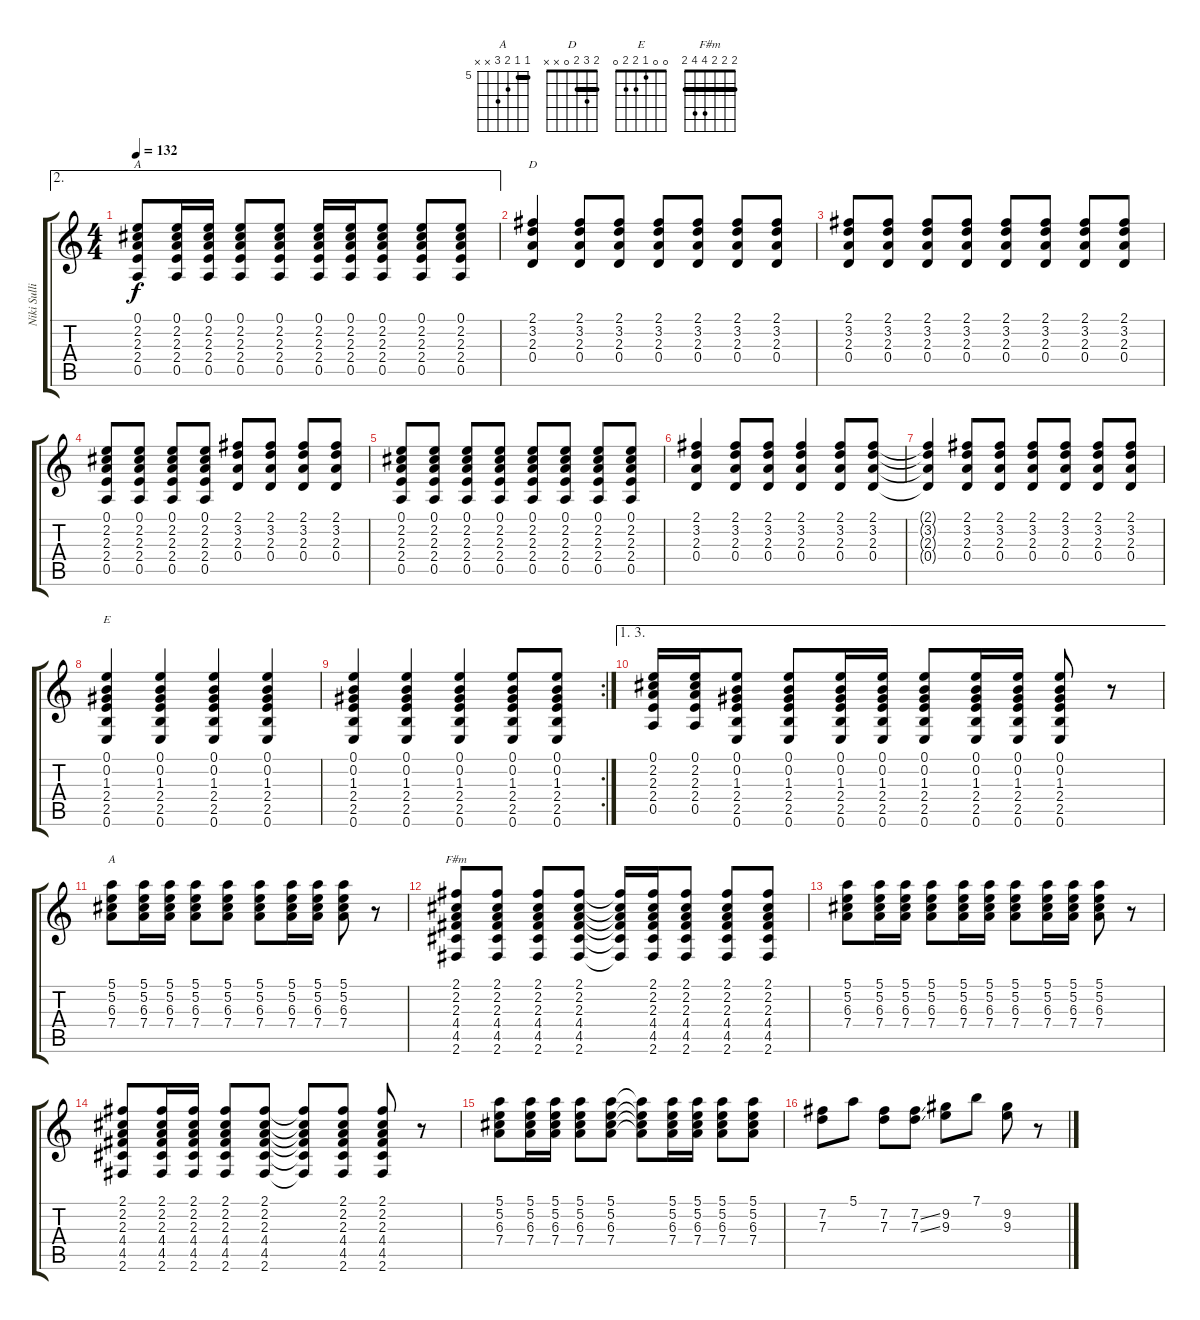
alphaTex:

\track ("Niki Sullivan rhythm" "Niki Sulli") {instrument electricguitarclean}
\staff {score tabs}
\tuning (E4 B3 G3 D3 A2 E2) {hide}
\chord ("A" 0 2 2 2 0 x)
\chord ("D" 2 3 2 0 x x) {barre 2}
\chord ("E" 0 0 1 2 2 0)
\chord ("A" 5 5 6 7 x x) {firstfret 5 barre 5}
\chord ("F#m" 2 2 2 4 4 2) {barre 2}
\ae 2
\ts (4 4)
\tempo 132
\clef g2
\ks c
(0.1 2.2 2.3 2.4 0.5).8{ch "A" dy f} (0.1 2.2 2.3 2.4 0.5).16 (0.1 2.2 2.3 2.4 0.5).16 (0.1 2.2 2.3 2.4 0.5).8 (0.1 2.2 2.3 2.4 0.5).8 (0.1 2.2 2.3 2.4 0.5).16 (0.1 2.2 2.3 2.4 0.5).16 (0.1 2.2 2.3 2.4 0.5).8 (0.1 2.2 2.3 2.4 0.5).8 (0.1 2.2 2.3 2.4 0.5).8 |
(2.1 3.2 2.3 0.4).4{ch "D"} (2.1 3.2 2.3 0.4).8 (2.1 3.2 2.3 0.4).8 (2.1 3.2 2.3 0.4).8 (2.1 3.2 2.3 0.4).8 (2.1 3.2 2.3 0.4).8 (2.1 3.2 2.3 0.4).8 |
(2.1 3.2 2.3 0.4).8 (2.1 3.2 2.3 0.4).8 (2.1 3.2 2.3 0.4).8 (2.1 3.2 2.3 0.4).8 (2.1 3.2 2.3 0.4).8 (2.1 3.2 2.3 0.4).8 (2.1 3.2 2.3 0.4).8 (2.1 3.2 2.3 0.4).8 |
(0.1 2.2 2.3 2.4 0.5).8 (0.1 2.2 2.3 2.4 0.5).8 (0.1 2.2 2.3 2.4 0.5).8 (0.1 2.2 2.3 2.4 0.5).8 (2.1 3.2 2.3 0.4).8 (2.1 3.2 2.3 0.4).8 (2.1 3.2 2.3 0.4).8 (2.1 3.2 2.3 0.4).8 |
(0.1 2.2 2.3 2.4 0.5).8 (0.1 2.2 2.3 2.4 0.5).8 (0.1 2.2 2.3 2.4 0.5).8 (0.1 2.2 2.3 2.4 0.5).8 (0.1 2.2 2.3 2.4 0.5).8 (0.1 2.2 2.3 2.4 0.5).8 (0.1 2.2 2.3 2.4 0.5).8 (0.1 2.2 2.3 2.4 0.5).8 |
(2.1 3.2 2.3 0.4).4 (2.1 3.2 2.3 0.4).8 (2.1 3.2 2.3 0.4).8 (2.1 3.2 2.3 0.4).4 (2.1 3.2 2.3 0.4).8 (2.1 3.2 2.3 0.4).8 |
(2.1{t} 3.2{t} 2.3{t} 0.4{t}).4 (2.1 3.2 2.3 0.4).8 (2.1 3.2 2.3 0.4).8 (2.1 3.2 2.3 0.4).8 (2.1 3.2 2.3 0.4).8 (2.1 3.2 2.3 0.4).8 (2.1 3.2 2.3 0.4).8 |
(0.1 0.2 1.3 2.4 2.5 0.6).4{ch "E"} (0.1 0.2 1.3 2.4 2.5 0.6).4 (0.1 0.2 1.3 2.4 2.5 0.6).4 (0.1 0.2 1.3 2.4 2.5 0.6).4 |
\rc 2
(0.1 0.2 1.3 2.4 2.5 0.6).4 (0.1 0.2 1.3 2.4 2.5 0.6).4 (0.1 0.2 1.3 2.4 2.5 0.6).4 (0.1 0.2 1.3 2.4 2.5 0.6).8 (0.1 0.2 1.3 2.4 2.5 0.6).8 |
\ae (1 3)
(0.1 2.2 2.3 2.4 0.5).16 (0.1 2.2 2.3 2.4 0.5).16 (0.1 0.2 1.3 2.4 2.5 0.6).8 (0.1 0.2 1.3 2.4 2.5 0.6).8 (0.1 0.2 1.3 2.4 2.5 0.6).16 (0.1 0.2 1.3 2.4 2.5 0.6).16 (0.1 0.2 1.3 2.4 2.5 0.6).8 (0.1 0.2 1.3 2.4 2.5 0.6).16 (0.1 0.2 1.3 2.4 2.5 0.6).16 (0.1 0.2 1.3 2.4 2.5 0.6).8 r.8 |
(5.1 5.2 6.3 7.4).8{ch "A"} (5.1 5.2 6.3 7.4).16 (5.1 5.2 6.3 7.4).16 (5.1 5.2 6.3 7.4).8 (5.1 5.2 6.3 7.4).8 (5.1 5.2 6.3 7.4).8 (5.1 5.2 6.3 7.4).16 (5.1 5.2 6.3 7.4).16 (5.1 5.2 6.3 7.4).8 r.8 |
(2.1 2.2 2.3 4.4 4.5 2.6).8{ch "F#m"} (2.1 2.2 2.3 4.4 4.5 2.6).8 (2.1 2.2 2.3 4.4 4.5 2.6).8 (2.1 2.2 2.3 4.4 4.5 2.6).8 (2.1{t} 2.2{t} 2.3{t} 4.4{t} 4.5{t} 2.6{t}).16 (2.1 2.2 2.3 4.4 4.5 2.6).16 (2.1 2.2 2.3 4.4 4.5 2.6).8 (2.1 2.2 2.3 4.4 4.5 2.6).8 (2.1 2.2 2.3 4.4 4.5 2.6).8 |
(5.1 5.2 6.3 7.4).8 (5.1 5.2 6.3 7.4).16 (5.1 5.2 6.3 7.4).16 (5.1 5.2 6.3 7.4).8 (5.1 5.2 6.3 7.4).16 (5.1 5.2 6.3 7.4).16 (5.1 5.2 6.3 7.4).8 (5.1 5.2 6.3 7.4).16 (5.1 5.2 6.3 7.4).16 (5.1 5.2 6.3 7.4).8 r.8 |
(2.1 2.2 2.3 4.4 4.5 2.6).8 (2.1 2.2 2.3 4.4 4.5 2.6).16 (2.1 2.2 2.3 4.4 4.5 2.6).16 (2.1 2.2 2.3 4.4 4.5 2.6).8 (2.1 2.2 2.3 4.4 4.5 2.6).8 (2.1{t} 2.2{t} 2.3{t} 4.4{t} 4.5{t} 2.6{t}).8 (2.1 2.2 2.3 4.4 4.5 2.6).8 (2.1 2.2 2.3 4.4 4.5 2.6).8 r.8 |
(5.1 5.2 6.3 7.4).8 (5.1 5.2 6.3 7.4).16 (5.1 5.2 6.3 7.4).16 (5.1 5.2 6.3 7.4).8 (5.1 5.2 6.3 7.4).8 (5.1{t} 5.2{t} 6.3{t} 7.4{t}).8 (5.1 5.2 6.3 7.4).16 (5.1 5.2 6.3 7.4).16 (5.1 5.2 6.3 7.4).8 (5.1 5.2 6.3 7.4).8 |
(7.2 7.3).8{volume 14} 5.1.8 (7.2 7.3).8 (7.2{ss} 7.3{ss}).8 (9.2 9.3).8 7.1.8 (9.2 9.3).8 r.8
